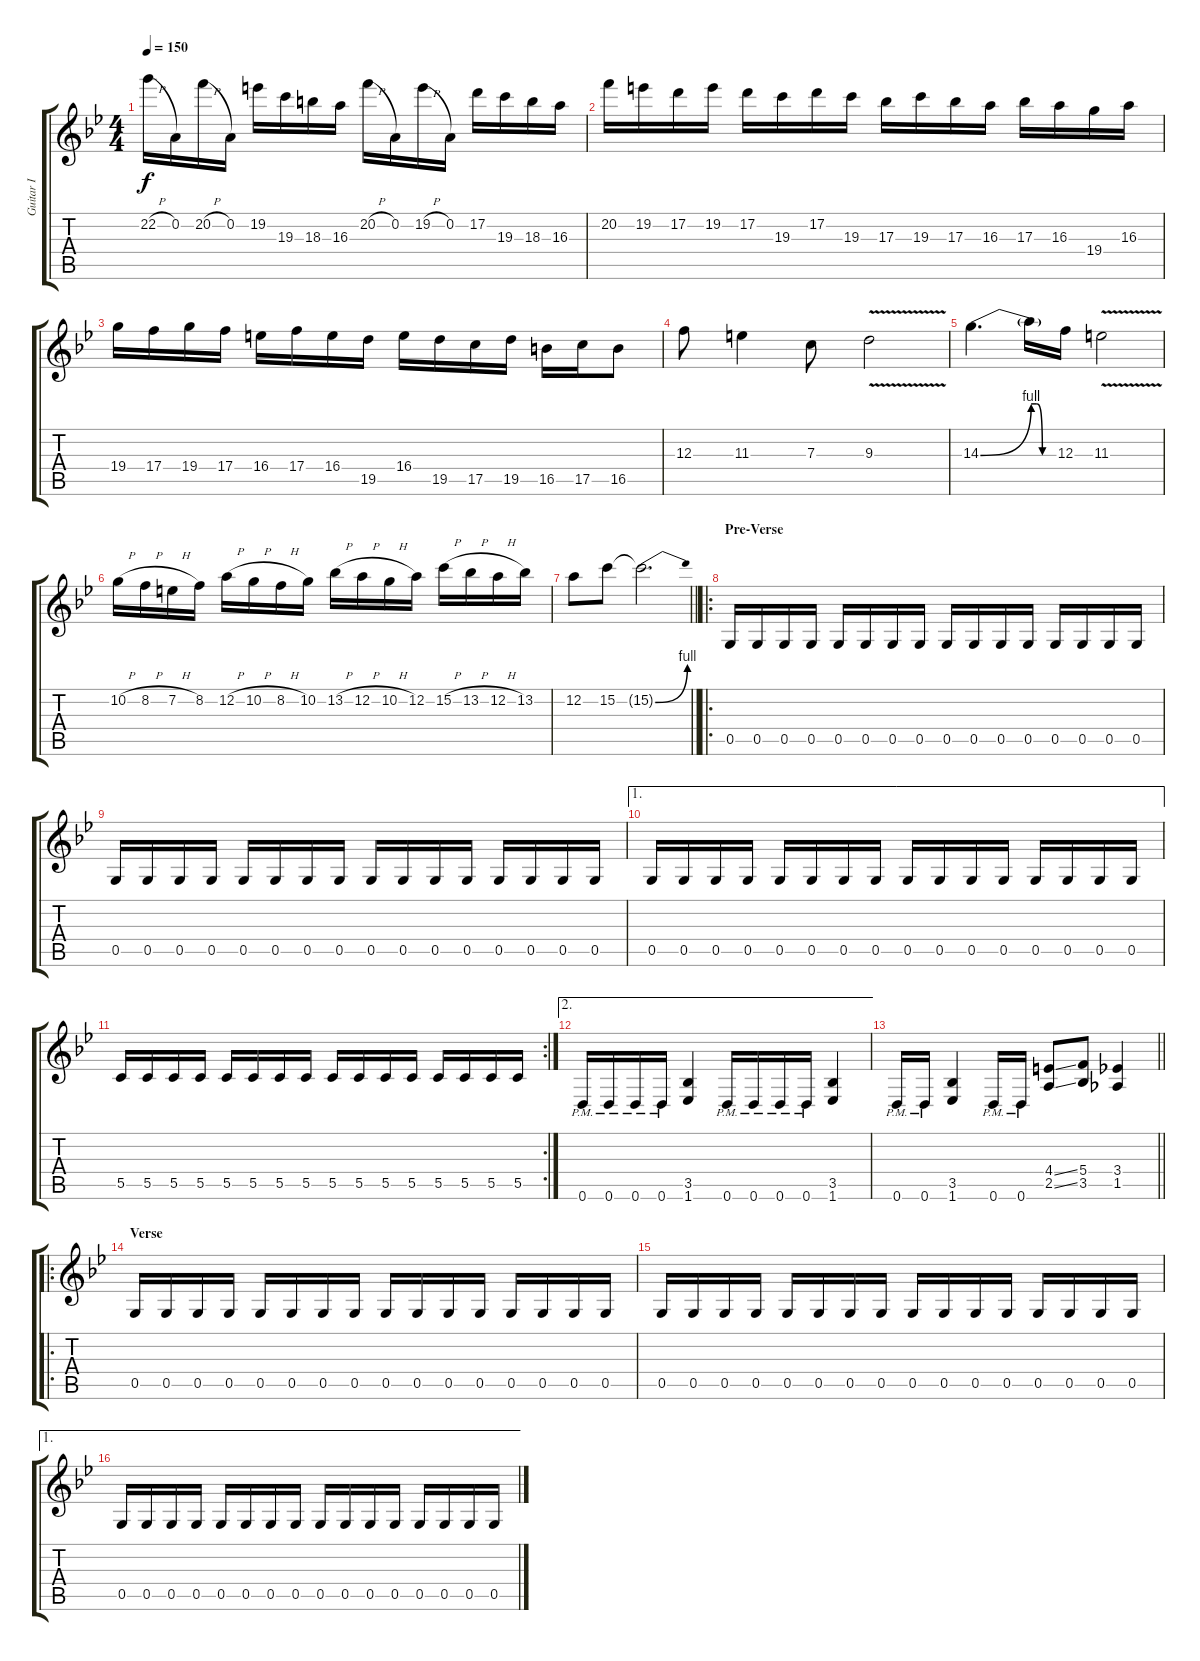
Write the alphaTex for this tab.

\track ("Guitar I" "Guitar I") {instrument distortionguitar}
\staff {score tabs}
\tuning (D4 A3 F3 C3 G2 D2) {hide}
\ts (4 4)
\tempo 150
\clef g2
\ks gminor
22.2{h}.16{dy f} 0.2.16 20.2{h}.16 0.2.16 19.2.16 19.3.16 18.3.16 16.3.16 20.2{h}.16 0.2.16 19.2{h}.16 0.2.16 17.2.16 19.3.16 18.3.16 16.3.16 |
20.2.16 19.2.16 17.2.16 19.2.16 17.2.16 19.3.16 17.2.16 19.3.16 17.3.16 19.3.16 17.3.16 16.3.16 17.3.16 16.3.16 19.4.16 16.3.16 |
19.4.16 17.4.16 19.4.16 17.4.16 16.4.16 17.4.16 16.4.16 19.5.16 16.4.16 19.5.16 17.5.16 19.5.16 16.5.16 17.5.16 16.5.8 |
12.3.8 11.3.4 7.3.8 9.3{v}.2 |
14.3{be (bend 0 0 60 4)}.4{d} 14.3{be (custom 0 4 15 4 30 0 60 0) t}.16 12.3.16 11.3{v}.2 |
10.2{h}.16 8.2{h}.16 7.2{h}.16 8.2.16 12.2{h}.16 10.2{h}.16 8.2{h}.16 10.2.16 13.2{h}.16 12.2{h}.16 10.2{h}.16 12.2.16 15.2{h}.16 13.2{h}.16 12.2{h}.16 13.2.16 |
\barLineRight lightlight
12.2.8 15.2.8 15.2{be (bend 0 0 60 4) t}.2{d} |
\ro
\section ("" "Pre-Verse")
0.5.16 0.5.16 0.5.16 0.5.16 0.5.16 0.5.16 0.5.16 0.5.16 0.5.16 0.5.16 0.5.16 0.5.16 0.5.16 0.5.16 0.5.16 0.5.16 |
0.5.16 0.5.16 0.5.16 0.5.16 0.5.16 0.5.16 0.5.16 0.5.16 0.5.16 0.5.16 0.5.16 0.5.16 0.5.16 0.5.16 0.5.16 0.5.16 |
\ae 1
0.5.16 0.5.16 0.5.16 0.5.16 0.5.16 0.5.16 0.5.16 0.5.16 0.5.16 0.5.16 0.5.16 0.5.16 0.5.16 0.5.16 0.5.16 0.5.16 |
\rc 2
5.5.16 5.5.16 5.5.16 5.5.16 5.5.16 5.5.16 5.5.16 5.5.16 5.5.16 5.5.16 5.5.16 5.5.16 5.5.16 5.5.16 5.5.16 5.5.16 |
\ae 2
0.6{pm}.16 0.6{pm}.16 0.6{pm}.16 0.6{pm}.16 (3.5 1.6).4 0.6{pm}.16 0.6{pm}.16 0.6{pm}.16 0.6{pm}.16 (3.5 1.6).4 |
\barLineRight lightlight
0.6{pm}.16 0.6{pm}.16 (3.5 1.6).4 0.6{pm}.16 0.6{pm}.16 (4.4{ss} 2.5{ss}).8 (5.4 3.5).8 (3.4 1.5).4 |
\ro
\section ("" "Verse")
0.5.16 0.5.16 0.5.16 0.5.16 0.5.16 0.5.16 0.5.16 0.5.16 0.5.16 0.5.16 0.5.16 0.5.16 0.5.16 0.5.16 0.5.16 0.5.16 |
0.5.16 0.5.16 0.5.16 0.5.16 0.5.16 0.5.16 0.5.16 0.5.16 0.5.16 0.5.16 0.5.16 0.5.16 0.5.16 0.5.16 0.5.16 0.5.16 |
\ae 1
0.5.16 0.5.16 0.5.16 0.5.16 0.5.16 0.5.16 0.5.16 0.5.16 0.5.16 0.5.16 0.5.16 0.5.16 0.5.16 0.5.16 0.5.16 0.5.16
